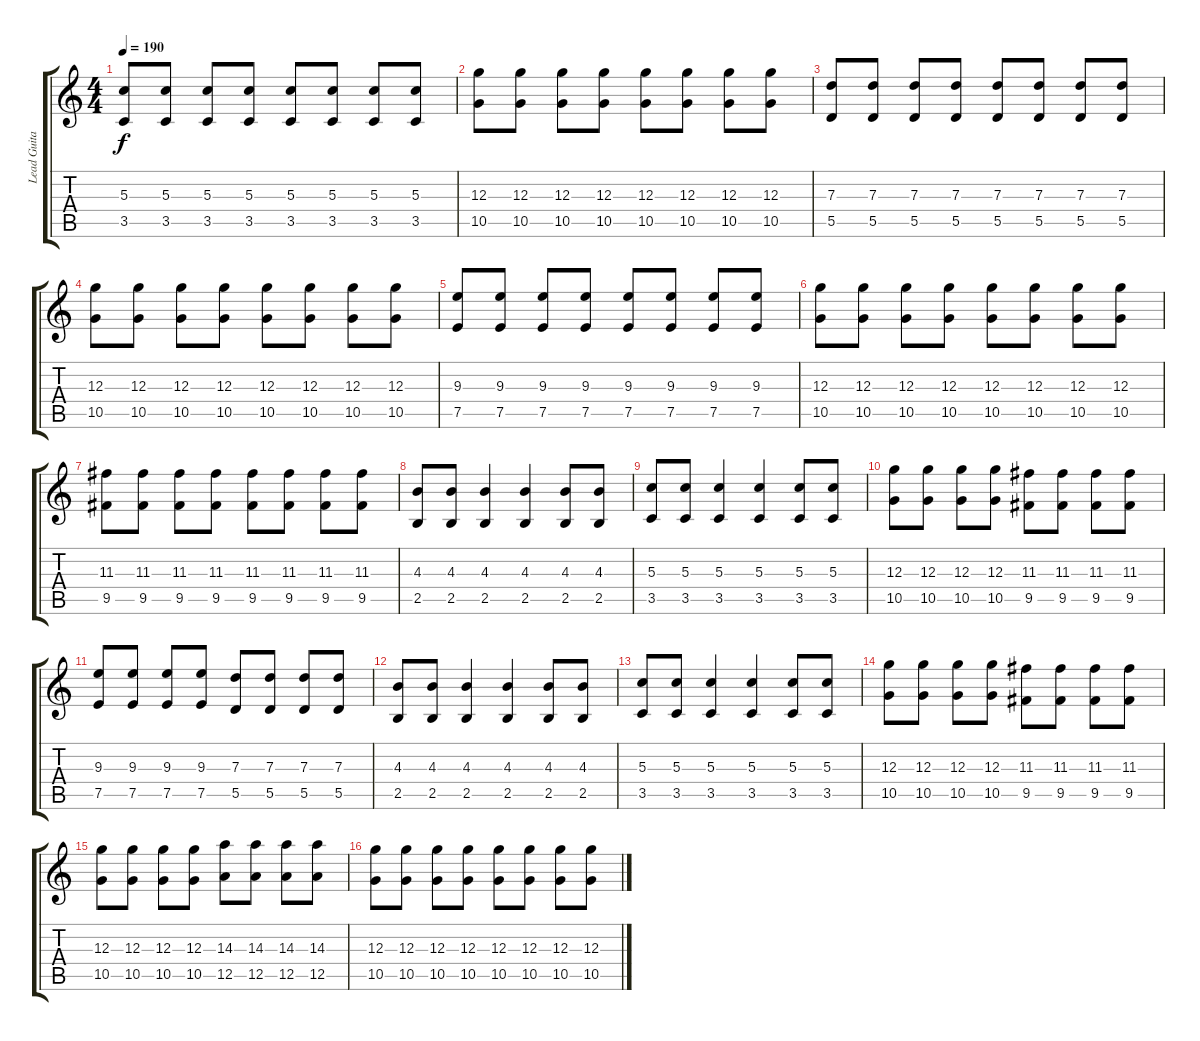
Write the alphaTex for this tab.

\track ("Lead Guitar  " "Lead Guita") {instrument overdrivenguitar}
\staff {score tabs}
\tuning (E4 B3 G3 D3 A2 E2) {hide}
\ts (4 4)
\tempo 190
\clef g2
\ks c
(5.3 3.5).8{dy f} (5.3 3.5).8 (5.3 3.5).8 (5.3 3.5).8 (5.3 3.5).8 (5.3 3.5).8 (5.3 3.5).8 (5.3 3.5).8 |
(12.3 10.5).8 (12.3 10.5).8 (12.3 10.5).8 (12.3 10.5).8 (12.3 10.5).8 (12.3 10.5).8 (12.3 10.5).8 (12.3 10.5).8 |
(7.3 5.5).8 (7.3 5.5).8 (7.3 5.5).8 (7.3 5.5).8 (7.3 5.5).8 (7.3 5.5).8 (7.3 5.5).8 (7.3 5.5).8 |
(12.3 10.5).8 (12.3 10.5).8 (12.3 10.5).8 (12.3 10.5).8 (12.3 10.5).8 (12.3 10.5).8 (12.3 10.5).8 (12.3 10.5).8 |
(9.3 7.5).8 (9.3 7.5).8 (9.3 7.5).8 (9.3 7.5).8 (9.3 7.5).8 (9.3 7.5).8 (9.3 7.5).8 (9.3 7.5).8 |
(12.3 10.5).8 (12.3 10.5).8 (12.3 10.5).8 (12.3 10.5).8 (12.3 10.5).8 (12.3 10.5).8 (12.3 10.5).8 (12.3 10.5).8 |
(11.3 9.5).8 (11.3 9.5).8 (11.3 9.5).8 (11.3 9.5).8 (11.3 9.5).8 (11.3 9.5).8 (11.3 9.5).8 (11.3 9.5).8 |
(4.3 2.5).8 (4.3 2.5).8 (4.3 2.5).4 (4.3 2.5).4 (4.3 2.5).8 (4.3 2.5).8 |
(5.3 3.5).8 (5.3 3.5).8 (5.3 3.5).4 (5.3 3.5).4 (5.3 3.5).8 (5.3 3.5).8 |
(12.3 10.5).8 (12.3 10.5).8 (12.3 10.5).8 (12.3 10.5).8 (11.3 9.5).8 (11.3 9.5).8 (11.3 9.5).8 (11.3 9.5).8 |
(9.3 7.5).8 (9.3 7.5).8 (9.3 7.5).8 (9.3 7.5).8 (7.3 5.5).8 (7.3 5.5).8 (7.3 5.5).8 (7.3 5.5).8 |
(4.3 2.5).8 (4.3 2.5).8 (4.3 2.5).4 (4.3 2.5).4 (4.3 2.5).8 (4.3 2.5).8 |
(5.3 3.5).8 (5.3 3.5).8 (5.3 3.5).4 (5.3 3.5).4 (5.3 3.5).8 (5.3 3.5).8 |
(12.3 10.5).8 (12.3 10.5).8 (12.3 10.5).8 (12.3 10.5).8 (11.3 9.5).8 (11.3 9.5).8 (11.3 9.5).8 (11.3 9.5).8 |
(12.3 10.5).8 (12.3 10.5).8 (12.3 10.5).8 (12.3 10.5).8 (14.3 12.5).8 (14.3 12.5).8 (14.3 12.5).8 (14.3 12.5).8 |
(12.3 10.5).8 (12.3 10.5).8 (12.3 10.5).8 (12.3 10.5).8 (12.3 10.5).8 (12.3 10.5).8 (12.3 10.5).8 (12.3 10.5).8
